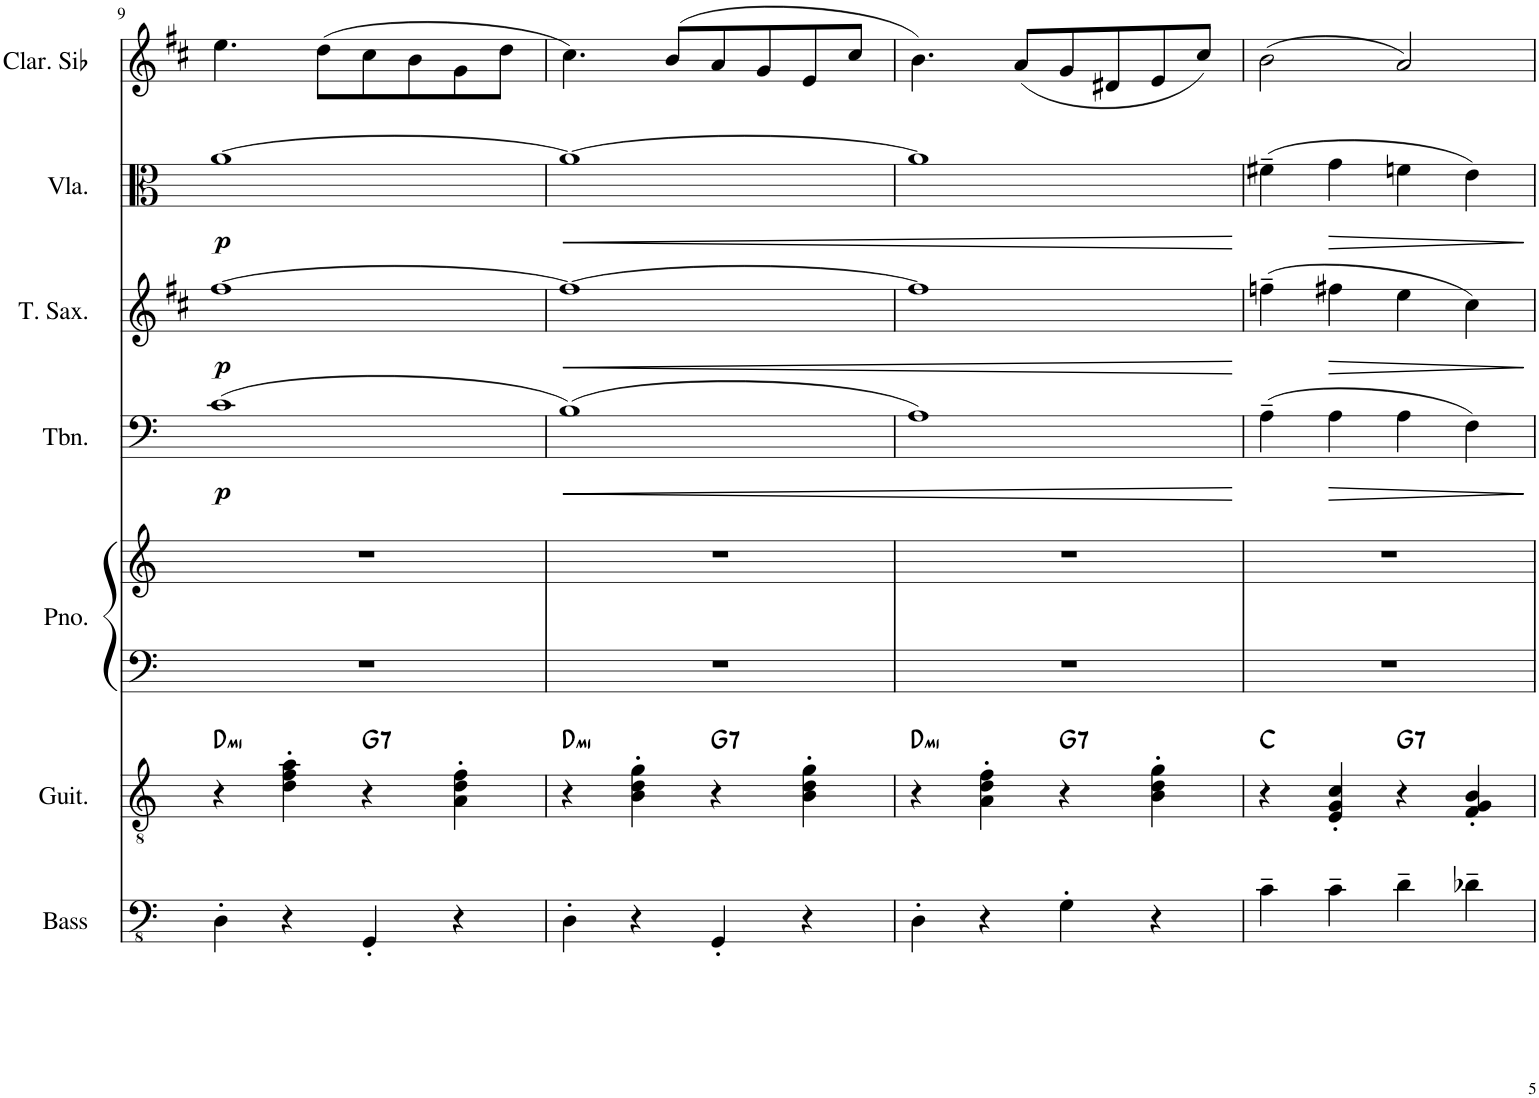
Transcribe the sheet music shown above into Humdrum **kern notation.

**kern	**kern	**harte	**kern	**dynam	**kern	**dynam	**kern	**dynam	**kern
*part6	*part5	*part5	*part4	*part4	*part3	*part3	*part2	*part2	*part1
*staff6	*staff5	*	*staff4	*staff4	*staff3	*staff3	*staff2	*staff2	*staff1
*I"Acoustic Bass	*I"Acoustic Guitar	*	*I"Trombone	*	*I"Tenor Saxophone	*	*I"Viola	*	*I"Clarinette en Sib
*I'Bass	*I'Guit.	*	*I'Tbn.	*	*I'T. Sax.	*	*I'Vla.	*	*I'Clar. Sib
!!LO:PB:g=z
*clefFv4	*clefGv2	*	*clefF4	*	*clefG2	*	*clefC3	*	*clefG2
*	*	*	*	*	*Trd8c14	*	*	*	*Trd1c2
*k[]	*k[]	*	*k[]	*	*k[f#c#]	*	*k[]	*	*k[f#c#]
*M4/4	*M4/4	*	*M4/4	*	*M4/4	*	*M4/4	*	*M4/4
=9	=9	=9	=9	=9	=9	=9	=9	=9	=9
!	!	!LO:H:kt=mi	!	!LO:DY:b	!	!LO:DY:b	!	!LO:DY:b	!
4DD'\	4r	D:min	(1c	p	[1ff#	p	[1a	p	4.ee\
4r	4d\' 4f\' 4a\'	.	.	.	.	.	.	.	.
.	.	.	.	.	.	.	.	.	(8dd\L
!	!	!LO:H:kt=7	!	!	!	!	!	!	!
4GGG'/	4r	G:7	.	.	.	.	.	.	8cc#\
.	.	.	.	.	.	.	.	.	8b\
4r	4A\' 4d\' 4f\'	.	.	.	.	.	.	.	8g\
.	.	.	.	.	.	.	.	.	8dd\J
=10	=10	=10	=10	=10	=10	=10	=10	=10	=10
!	!	!LO:H:kt=mi	!	!LO:HP:b	!	!LO:HP:b	!	!LO:HP:b	!
4DD'\	4r	D:min	(1B)	<	1ff#_	<	1a_	<	4.cc#\)
4r	4B\' 4d\' 4g\'	.	.	.	.	.	.	.	.
.	.	.	.	.	.	.	.	.	(8b/L
!	!	!LO:H:kt=7	!	!	!	!	!	!	!
4GGG'/	4r	G:7	.	.	.	.	.	.	8a/
.	.	.	.	.	.	.	.	.	8g/
4r	4B\' 4d\' 4g\'	.	.	.	.	.	.	.	8e/
.	.	.	.	.	.	.	.	.	8cc#/J
=11	=11	=11	=11	=11	=11	=11	=11	=11	=11
!	!	!LO:H:kt=mi	!	!	!	!	!	!	!
4DD'\	4r	D:min	1A)	.	1ff#]	.	1a]	.	4.b\)
4r	4A\' 4d\' 4f\'	.	.	.	.	.	.	.	.
.	.	.	.	.	.	.	.	.	(8a/L
!	!	!LO:H:kt=7	!	!	!	!	!	!	!
4GG'\	4r	G:7	.	.	.	.	.	.	8g/
.	.	.	.	.	.	.	.	.	8d#X/
4r	4B\' 4d\' 4g\'	.	.	.	.	.	.	.	8e/
.	.	.	.	.	.	.	.	.	8cc#/J)
.	.	.	.	[	.	[	.	[	.
=12	=12	=12	=12	=12	=12	=12	=12	=12	=12
4C~\	4r	C:maj	(4A~\	.	(4ffn~\	.	(4f#X~\	.	(2b\
!	!	!	!	!LO:HP:b	!	!LO:HP:b	!	!LO:HP:b	!
4C~\	4E/' 4G/' 4c/'	.	4A\	>	4ff#X\	>	4g\	>	.
!	!	!LO:H:kt=7	!	!	!	!	!	!	!
4D~\	4r	G:7	4A\	.	4ee\	.	4fn\	.	2a/)
4D-X~\	4F/' 4G/' 4B/'	.	4F\)	.	4cc#\)	.	4e\)	.	.
.	.	.	.	]	.	]	.	]	.
=	=	=	=	=	=	=	=	=	=
*-	*-	*-	*-	*-	*-	*-	*-	*-	*-
